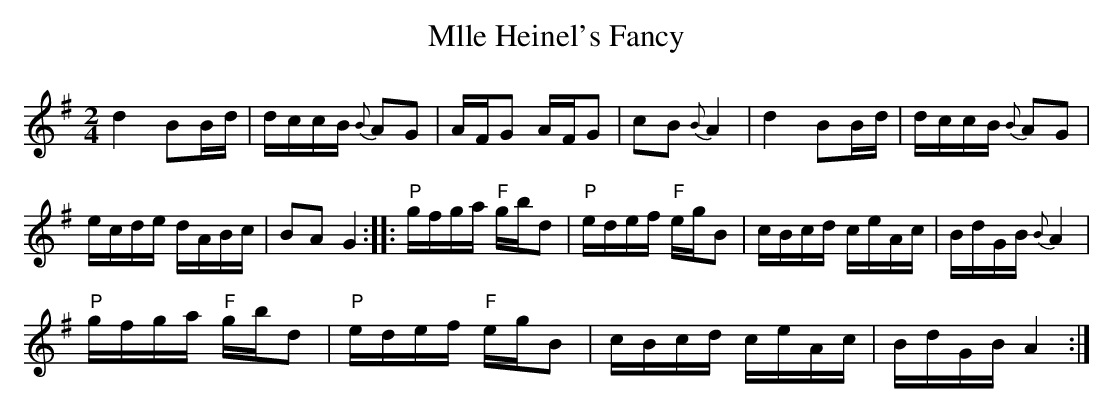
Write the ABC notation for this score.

X:1
T:Mlle Heinel's Fancy
M:2/4
K:G
d4 B2Bd| dccB {B}A2G2| \
AFG2 AFG2| c2B2 {B}A4|\
d4 B2Bd| dccB {B}A2G2|
ecde dABc| B2A2 G4:: \
"P"gfga "F"gbd2| "P"edef "F"egB2| \
cBcd ceAc| BdGB {B}A4|
"P"gfga "F"gbd2| "P"edef "F"egB2| \
cBcd ceAc| BdGB A4:|
